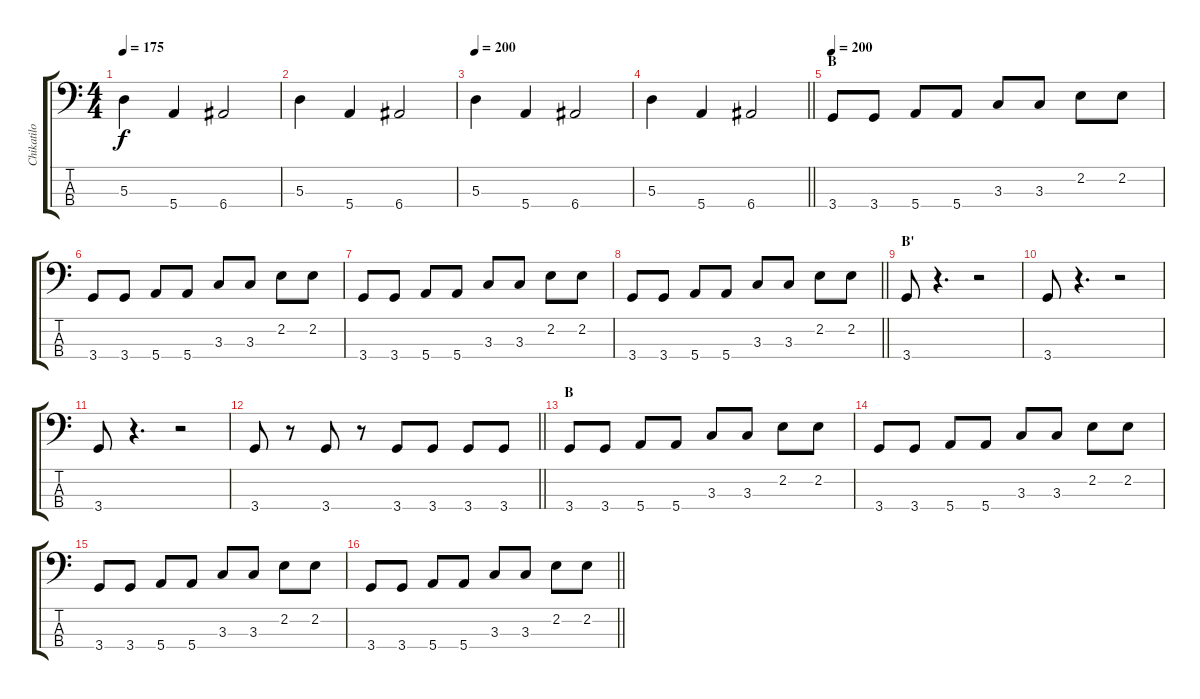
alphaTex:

\track ("Chikatilo" "Chikatilo") {instrument electricbasspick}
\staff {score tabs}
\tuning (G2 D2 A1 E1) {hide}
\ts (4 4)
\tempo 175
\clef f4
\ks c
5.3.4{dy f} 5.4.4 6.4.2 |
5.3.4 5.4.4 6.4.2 |
\tempo 200
5.3.4 5.4.4 6.4.2 |
\barLineRight lightlight
5.3.4 5.4.4 6.4.2 |
\section ("" "B")
\tempo 200
3.4.8 3.4.8 5.4.8 5.4.8 3.3.8 3.3.8 2.2.8 2.2.8 |
3.4.8 3.4.8 5.4.8 5.4.8 3.3.8 3.3.8 2.2.8 2.2.8 |
3.4.8 3.4.8 5.4.8 5.4.8 3.3.8 3.3.8 2.2.8 2.2.8 |
\barLineRight lightlight
3.4.8 3.4.8 5.4.8 5.4.8 3.3.8 3.3.8 2.2.8 2.2.8 |
\section ("" "B'")
3.4.8 r.4{d} r.2 |
3.4.8 r.4{d} r.2 |
3.4.8 r.4{d} r.2 |
\barLineRight lightlight
3.4.8 r.8 3.4.8 r.8 3.4.8 3.4.8 3.4.8 3.4.8 |
\section ("" "B")
3.4.8 3.4.8 5.4.8 5.4.8 3.3.8 3.3.8 2.2.8 2.2.8 |
3.4.8 3.4.8 5.4.8 5.4.8 3.3.8 3.3.8 2.2.8 2.2.8 |
3.4.8 3.4.8 5.4.8 5.4.8 3.3.8 3.3.8 2.2.8 2.2.8 |
\barLineRight lightlight
3.4.8 3.4.8 5.4.8 5.4.8 3.3.8 3.3.8 2.2.8 2.2.8
